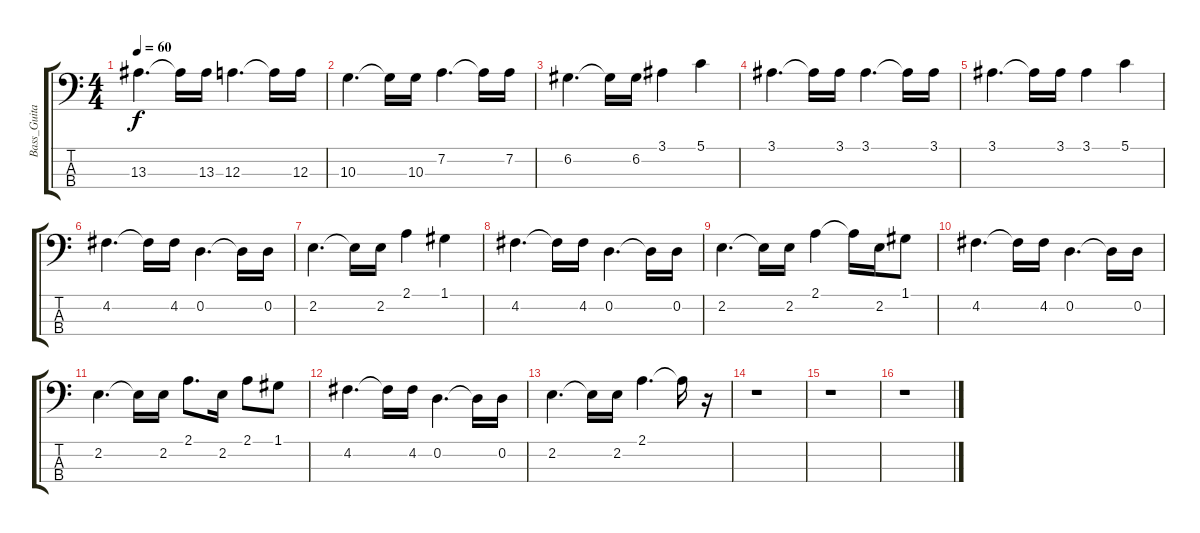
\track ("Bass_Guitar" "Bass_Guita") {instrument electricbassfinger}
\staff {score tabs}
\tuning (G2 D2 A1 E1) {hide}
\ts (4 4)
\tempo 60
\clef f4
\ks c
13.3.4{d dy f} 13.3{t}.16 13.3.16 12.3.4{d} 12.3{t}.16 12.3.16 |
10.3.4{d} 10.3{t}.16 10.3.16 7.2.4{d} 7.2{t}.16 7.2.16 |
6.2.4{d} 6.2{t}.16 6.2.16 3.1.4 5.1.4 |
3.1.4{d} 3.1{t}.16 3.1.16 3.1.4{d} 3.1{t}.16 3.1.16 |
3.1.4{d} 3.1{t}.16 3.1.16 3.1.4 5.1.4 |
4.2.4{d} 4.2{t}.16 4.2.16 0.2.4{d} 0.2{t}.16 0.2.16 |
2.2.4{d} 2.2{t}.16 2.2.16 2.1.4 1.1.4 |
4.2.4{d} 4.2{t}.16 4.2.16 0.2.4{d} 0.2{t}.16 0.2.16 |
2.2.4{d} 2.2{t}.16 2.2.16 2.1.4 2.1{t}.16 2.2.16 1.1.8 |
4.2.4{d} 4.2{t}.16 4.2.16 0.2.4{d} 0.2{t}.16 0.2.16 |
2.2.4{d} 2.2{t}.16 2.2.16 2.1.8{d} 2.2.16 2.1.8 1.1.8 |
4.2.4{d} 4.2{t}.16 4.2.16 0.2.4{d} 0.2{t}.16 0.2.16 |
2.2.4{d} 2.2{t}.16 2.2.16 2.1.4{d} 2.1{t}.16 r.16 |
r.1 |
r.1 |
r.1
